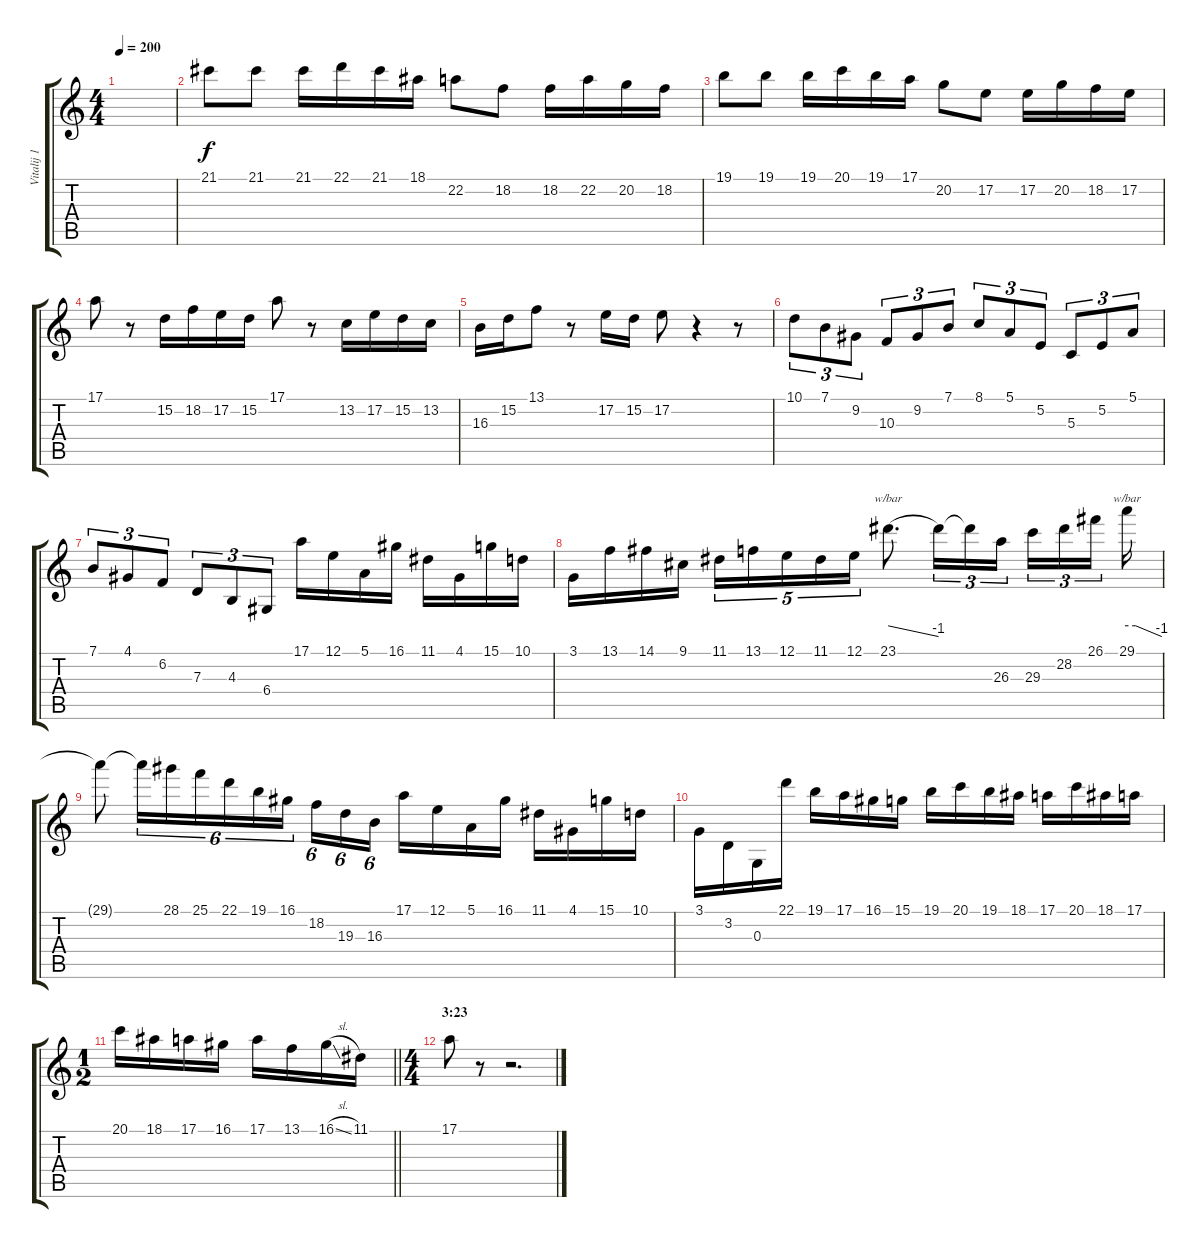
\track ("Vitalij 1" "Vitalij 1") {instrument acousticgrandpiano}
\staff {score tabs}
\tuning (E4 B3 G3 D3 A2 E2) {hide}
\ts (4 4)
\tempo 200
\clef g2
\ks c
|
21.1.8 21.1.8 21.1.16 22.1.16 21.1.16 18.1.16 22.2.8 18.2.8 18.2.16 22.2.16 20.2.16 18.2.16 |
19.1.8 19.1.8 19.1.16 20.1.16 19.1.16 17.1.16 20.2.8 17.2.8 17.2.16 20.2.16 18.2.16 17.2.16 |
17.1.8 r.8 15.2.16 18.2.16 17.2.16 15.2.16 17.1.8 r.8 13.2.16 17.2.16 15.2.16 13.2.16 |
16.3.16 15.2.16 13.1.8 r.8 17.2.16 15.2.16 17.2.8 r.4 r.8 |
10.1.8{tu (3 2)} 7.1.8{tu (3 2)} 9.2.8{tu (3 2)} 10.3.8{tu (3 2)} 9.2.8{tu (3 2)} 7.1.8{tu (3 2)} 8.1.8{tu (3 2)} 5.1.8{tu (3 2)} 5.2.8{tu (3 2)} 5.3.8{tu (3 2)} 5.2.8{tu (3 2)} 5.1.8{tu (3 2)} |
7.1.8{tu (3 2)} 4.1.8{tu (3 2)} 6.2.8{tu (3 2)} 7.3.8{tu (3 2)} 4.3.8{tu (3 2)} 6.4.8{tu (3 2)} 17.1.16{instrument lead1square} 12.1.16 5.1.16 16.1.16 11.1.16 4.1.16 15.1.16 10.1.16 |
3.1.16 13.1.16 14.1.16 9.1.16 11.1.16{tu (5 4)} 13.1.16{tu (5 4)} 12.1.16{tu (5 4)} 11.1.16{tu (5 4)} 12.1.16{tu (5 4)} 23.1.8{d tbe (dive default 0 0 60 -4)} 23.1{t}.16{tu (3 2)} 23.1{t}.16{tu (3 2)} 26.3.16{tu (3 2) beam splitsecondary} 29.3.16{tu (3 2)} 28.2.16{tu (3 2)} 26.1.16{tu (3 2) beam splitsecondary} 29.1.16{tbe (custom default 0 0 15 0 60 -4)} |
29.1{t}.8 29.1{t}.16{tu (6 4)} 28.1.16{tu (6 4)} 25.1.16{tu (6 4)} 22.1.16{tu (6 4)} 19.1.16{tu (6 4)} 16.1.16{tu (6 4) beam splitsecondary} 18.2.16{tu (6 4)} 19.3.16{tu (6 4)} 16.3.16{tu (6 4)} 17.1.16 12.1.16 5.1.16 16.1.16 11.1.16 4.1.16 15.1.16 10.1.16 |
3.1.16 3.2.16 0.3.16 22.1.16 19.1.16 17.1.16 16.1.16 15.1.16 19.1.16 20.1.16 19.1.16 18.1.16 17.1.16 20.1.16 18.1.16 17.1.16 |
\ts (1 2)
\barLineRight lightlight
20.1.16 18.1.16 17.1.16 16.1.16 17.1.16 13.1.16 16.1{sl}.16 11.1.16 |
\ts (4 4)
\section ("" "3:23")
17.1.8 r.8 r.2{d}
